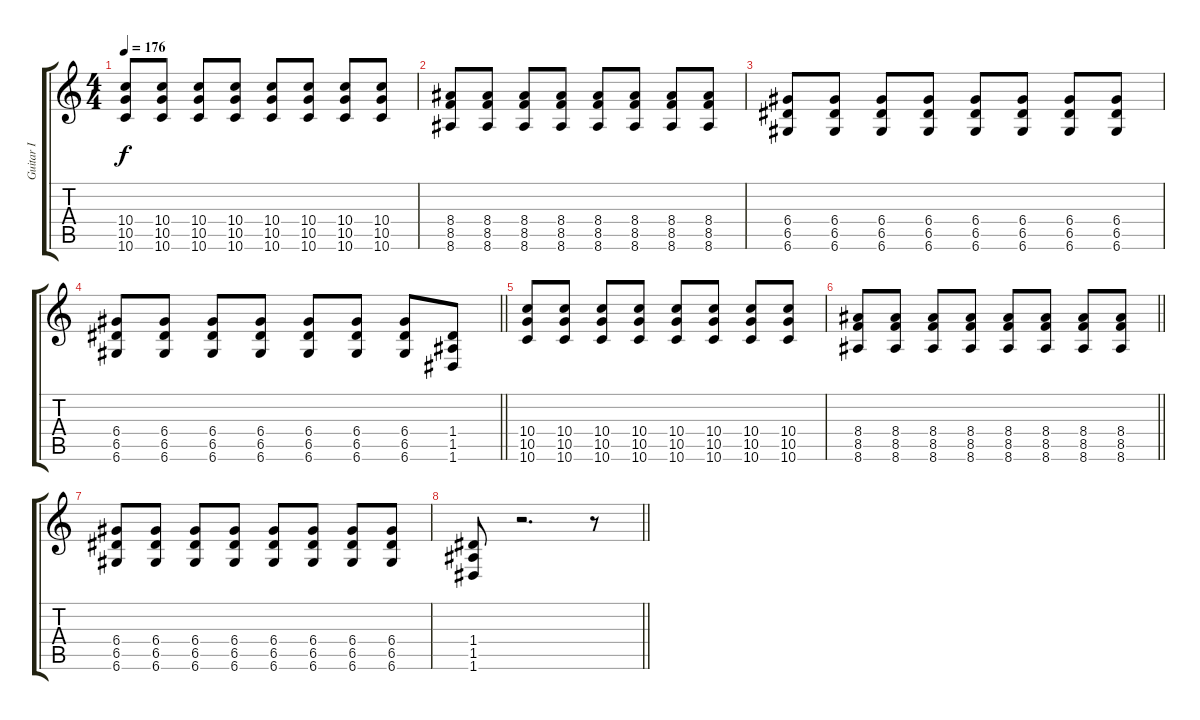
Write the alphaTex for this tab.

\track ("Guitar I" "Guitar I") {instrument distortionguitar}
\staff {score tabs}
\tuning (E4 B3 G3 D3 A2 D2) {hide}
\ts (4 4)
\tempo 176
\clef g2
\ks c
(10.4 10.5 10.6).8{dy f} (10.4 10.5 10.6).8 (10.4 10.5 10.6).8 (10.4 10.5 10.6).8 (10.4 10.5 10.6).8 (10.4 10.5 10.6).8 (10.4 10.5 10.6).8 (10.4 10.5 10.6).8 |
(8.4 8.5 8.6).8 (8.4 8.5 8.6).8 (8.4 8.5 8.6).8 (8.4 8.5 8.6).8 (8.4 8.5 8.6).8 (8.4 8.5 8.6).8 (8.4 8.5 8.6).8 (8.4 8.5 8.6).8 |
(6.4 6.5 6.6).8 (6.4 6.5 6.6).8 (6.4 6.5 6.6).8 (6.4 6.5 6.6).8 (6.4 6.5 6.6).8 (6.4 6.5 6.6).8 (6.4 6.5 6.6).8 (6.4 6.5 6.6).8 |
\barLineRight lightlight
(6.4 6.5 6.6).8 (6.4 6.5 6.6).8 (6.4 6.5 6.6).8 (6.4 6.5 6.6).8 (6.4 6.5 6.6).8 (6.4 6.5 6.6).8 (6.4 6.5 6.6).8 (1.4 1.5 1.6).8 |
(10.4 10.5 10.6).8 (10.4 10.5 10.6).8 (10.4 10.5 10.6).8 (10.4 10.5 10.6).8 (10.4 10.5 10.6).8 (10.4 10.5 10.6).8 (10.4 10.5 10.6).8 (10.4 10.5 10.6).8 |
\barLineRight lightlight
(8.4 8.5 8.6).8 (8.4 8.5 8.6).8 (8.4 8.5 8.6).8 (8.4 8.5 8.6).8 (8.4 8.5 8.6).8 (8.4 8.5 8.6).8 (8.4 8.5 8.6).8 (8.4 8.5 8.6).8 |
(6.4 6.5 6.6).8 (6.4 6.5 6.6).8 (6.4 6.5 6.6).8 (6.4 6.5 6.6).8 (6.4 6.5 6.6).8 (6.4 6.5 6.6).8 (6.4 6.5 6.6).8 (6.4 6.5 6.6).8 |
\barLineRight lightlight
(1.4 1.5 1.6).8 r.2{d} r.8
